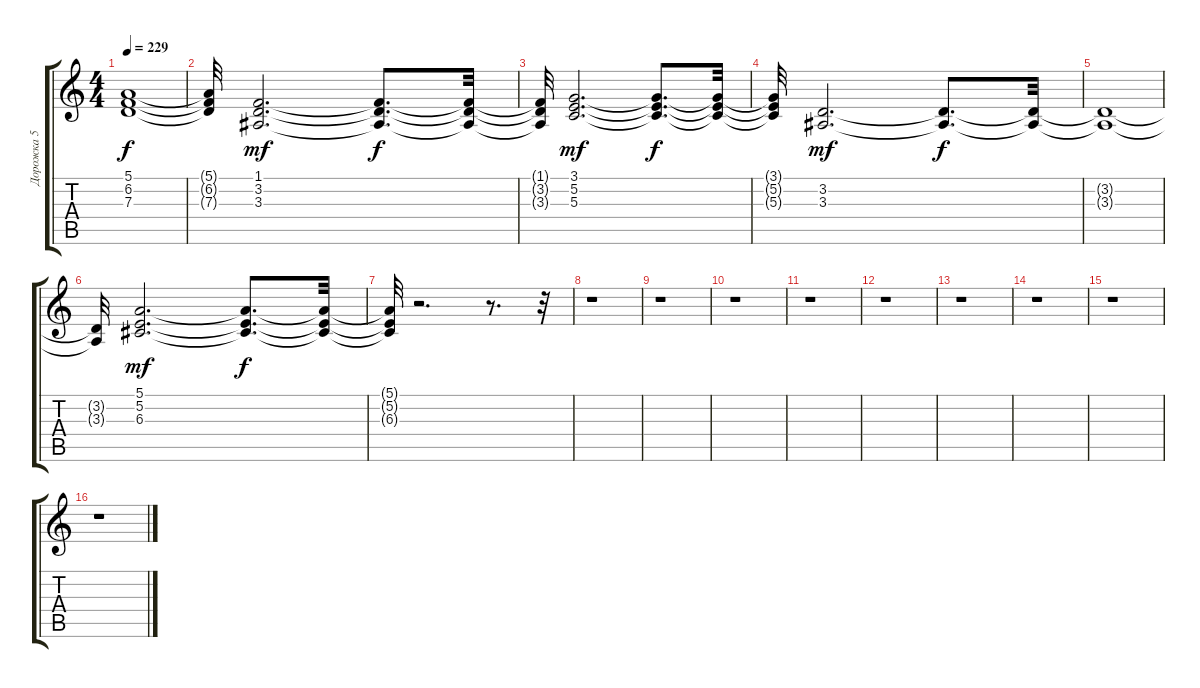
\track ("Дорожка 5" "Дорожка 5") {instrument choiraahs}
\staff {score tabs}
\tuning (E4 B3 G3 D3 A2 E2) {hide}
\ts (4 4)
\tempo 229
\clef g2
\ks c
(5.1{t} 6.2{t} 7.3{t}).1{dy f} |
(5.1{t} 6.2{t} 7.3{t}).32 (1.1 3.2 3.3).2{d dy mf} (1.1{t} 3.2{t} 3.3{t}).8{d dy f} (1.1{t} 3.2{t} 3.3{t}).32 |
(1.1{t} 3.2{t} 3.3{t}).32 (3.1 5.2 5.3).2{d dy mf} (3.1{t} 5.2{t} 5.3{t}).8{d dy f} (3.1{t} 5.2{t} 5.3{t}).32 |
(3.1{t} 5.2{t} 5.3{t}).32 (3.2 3.3).2{d dy mf} (3.2{t} 3.3{t}).8{d dy f} (3.2{t} 3.3{t}).32 |
(3.2{t} 3.3{t}).1 |
(3.2{t} 3.3{t}).32 (5.1 5.2 6.3).2{d dy mf} (5.1{t} 5.2{t} 6.3{t}).8{d dy f} (5.1{t} 5.2{t} 6.3{t}).32 |
(5.1{t} 5.2{t} 6.3{t}).32 r.2{d} r.8{d} r.32 |
r.1 |
r.1 |
r.1 |
r.1 |
r.1 |
r.1 |
r.1 |
r.1 |
r.1
